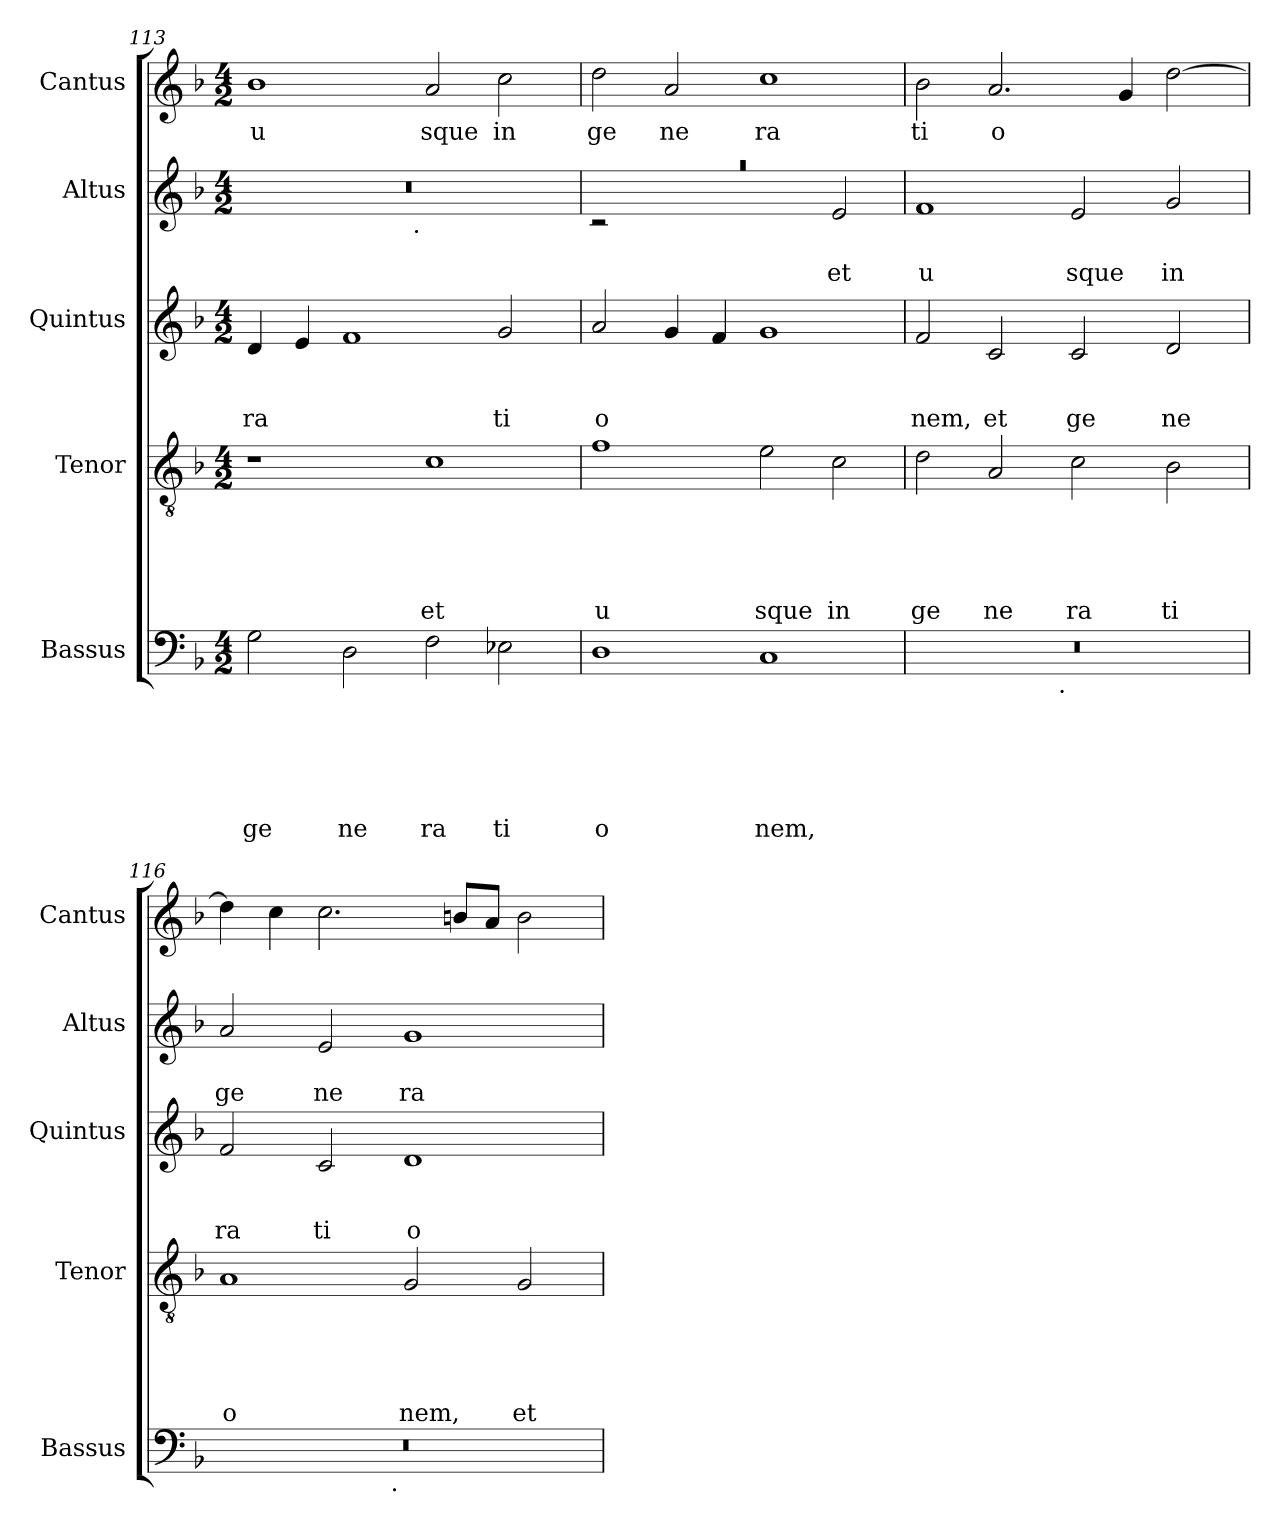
**kern	**text	**text	**text	**text	**text	**text	**kern	**text	**text	**text	**text	**text	**kern	**text	**text	**text	**kern	**text	**text	**kern	**text
*part5	*part5	*part5	*part5	*part5	*part5	*part5	*part4	*part4	*part4	*part4	*part4	*part4	*part3	*part3	*part3	*part3	*part2	*part2	*part2	*part1	*part1
*staff5	*staff5	*staff5	*staff5	*staff5	*staff5	*staff5	*staff4	*staff4	*staff4	*staff4	*staff4	*staff4	*staff3	*staff3	*staff3	*staff3	*staff2	*staff2	*staff2	*staff1	*staff1
*I"Bassus	*	*	*	*	*	*	*I"Tenor	*	*	*	*	*	*I"Quintus	*	*	*	*I"Altus	*	*	*I"Cantus	*
*I'Bassus	*	*	*	*	*	*	*I'Tenor	*	*	*	*	*	*I'Quintus	*	*	*	*I'Altus	*	*	*I'Cantus	*
*clefF4	*	*	*	*	*	*	*clefGv2	*	*	*	*	*	*clefG2	*	*	*	*clefG2	*	*	*clefG2	*
*k[b-]	*	*	*	*	*	*	*k[b-]	*	*	*	*	*	*k[b-]	*	*	*	*k[b-]	*	*	*k[b-]	*
*F:	*	*	*	*	*	*	*F:	*	*	*	*	*	*F:	*	*	*	*F:	*	*	*F:	*
*M4/2	*	*	*	*	*	*	*M4/2	*	*	*	*	*	*M4/2	*	*	*	*M4/2	*	*	*M4/2	*
=113	=113	=113	=113	=113	=113	=113	=113	=113	=113	=113	=113	=113	=113	=113	=113	=113	=113	=113	=113	=113	=113
!	!	!	!	!	!	!LO:LY:b	!	!	!	!	!	!	!	!	!	!LO:LY:b	!	!	!	!	!LO:LY:b
*	*	*	*	*	*	*	*	*	*	*	*	*	*	*	*	*	*^	*	*	*	*
2G\	.	.	.	.	.	ge	1r	.	.	.	.	.	4d/	.	.	ra	0r	2ryy	.	.	1b-	u
.	.	.	.	.	.	.	.	.	.	.	.	.	4e/	.	.	.	.	.	.	.	.	.
!	!	!	!	!	!	!LO:LY:b	!	!	!	!	!	!	!	!	!	!	!	!	!	!	!	!
2D\	.	.	.	.	.	ne	.	.	.	.	.	.	1f	.	.	.	.	4...ryy	.	.	.	.
!	!	!	!	!	!	!	!	!	!	!	!	!	!	!	!	!	!	!LO:TX:b:t=.	!	!	!	!
.	.	.	.	.	.	.	.	.	.	.	.	.	.	.	.	.	.	1ryy	.	.	.	.
!	!	!	!	!	!	!LO:LY:b	!	!	!	!	!	!LO:LY:b	!	!	!	!	!	!	!	!	!	!LO:LY:b
2F\	.	.	.	.	.	ra	1c	.	.	.	.	et	.	.	.	.	.	.	.	.	2a/	sque
!	!	!	!	!	!	!LO:LY:b	!	!	!	!	!	!	!	!	!	!LO:LY:b	!	!	!	!	!	!LO:LY:b
2E-X\	.	.	.	.	.	ti	.	.	.	.	.	.	2g/	.	.	ti	.	.	.	.	2cc\	in
.	.	.	.	.	.	.	.	.	.	.	.	.	.	.	.	.	.	32ryy	.	.	.	.
=114	=114	=114	=114	=114	=114	=114	=114	=114	=114	=114	=114	=114	=114	=114	=114	=114	=114	=114	=114	=114	=114	=114
!	!	!	!	!	!	!LO:LY:b	!	!	!	!	!	!LO:LY:b	!	!	!	!LO:LY:b	!LO:N:vis=1	!	!	!	!	!LO:LY:b
1D	.	.	.	.	.	o	1f	.	.	.	.	u	2a/	.	.	o	0raa	2rc	.	.	2dd\	ge
!	!	!	!	!	!	!	!	!	!	!	!	!	!	!	!	!	!	!	!	!	!	!LO:LY:b
.	.	.	.	.	.	.	.	.	.	.	.	.	4g/	.	.	.	.	1ryy	.	.	2a/	ne
.	.	.	.	.	.	.	.	.	.	.	.	.	4f/	.	.	.	.	.	.	.	.	.
!	!	!	!	!	!	!LO:LY:b	!	!	!	!	!	!LO:LY:b	!	!	!	!	!	!	!	!	!	!LO:LY:b
1C	.	.	.	.	.	nem,	2e\	.	.	.	.	sque	1g	.	.	.	.	.	.	.	1cc	ra
!	!	!	!	!	!	!	!	!	!	!	!	!LO:LY:b	!	!	!	!	!	!	!	!LO:LY:b	!	!
.	.	.	.	.	.	.	2c\	.	.	.	.	in	.	.	.	.	.	2e/	.	et	.	.
=115	=115	=115	=115	=115	=115	=115	=115	=115	=115	=115	=115	=115	=115	=115	=115	=115	=115	=115	=115	=115	=115	=115
!	!	!	!	!	!	!	!	!	!	!	!	!LO:LY:b	!	!	!	!LO:LY:b	!	!	!	!LO:LY:b	!	!LO:LY:b
*^	*	*	*	*	*	*	*	*	*	*	*	*	*	*	*	*	*v	*v	*	*	*	*
0r	2ryy	.	.	.	.	.	.	2d\	.	.	.	.	ge	2f/	.	.	nem,	1f	.	u	2b-\	ti
!	!	!	!	!	!	!	!	!	!	!	!	!	!LO:LY:b	!	!	!	!LO:LY:b	!	!	!	!	!LO:LY:b
.	4...ryy	.	.	.	.	.	.	2A/	.	.	.	.	ne	2c/	.	.	et	.	.	.	2.a/	o
!	!LO:TX:b:t=.	!	!	!	!	!	!	!	!	!	!	!	!	!	!	!	!	!	!	!	!	!
.	1ryy	.	.	.	.	.	.	.	.	.	.	.	.	.	.	.	.	.	.	.	.	.
!	!	!	!	!	!	!	!	!	!	!	!	!	!LO:LY:b	!	!	!	!LO:LY:b	!	!	!LO:LY:b	!	!
.	.	.	.	.	.	.	.	2c\	.	.	.	.	ra	2c/	.	.	ge	2e/	.	sque	.	.
.	.	.	.	.	.	.	.	.	.	.	.	.	.	.	.	.	.	.	.	.	4g/	.
!	!	!	!	!	!	!	!	!	!	!	!	!	!LO:LY:b	!	!	!	!LO:LY:b	!	!	!LO:LY:b	!	!
.	.	.	.	.	.	.	.	2B-\	.	.	.	.	ti	2d/	.	.	ne	2g/	.	in	[>2dd\	.
.	32ryy	.	.	.	.	.	.	.	.	.	.	.	.	.	.	.	.	.	.	.	.	.
=116	=116	=116	=116	=116	=116	=116	=116	=116	=116	=116	=116	=116	=116	=116	=116	=116	=116	=116	=116	=116	=116	=116
!	!	!	!	!	!	!	!	!	!	!	!	!	!LO:LY:b	!	!	!	!LO:LY:b	!	!	!LO:LY:b	!	!
0r	2ryy	.	.	.	.	.	.	1A	.	.	.	.	o	2f/	.	.	ra	2a/	.	ge	4dd\]	.
.	.	.	.	.	.	.	.	.	.	.	.	.	.	.	.	.	.	.	.	.	4cc\	.
!	!	!	!	!	!	!	!	!	!	!	!	!	!	!	!	!	!LO:LY:b	!	!	!LO:LY:b	!	!
.	4...ryy	.	.	.	.	.	.	.	.	.	.	.	.	2c/	.	.	ti	2e/	.	ne	2.cc\	.
!	!LO:TX:b:t=.	!	!	!	!	!	!	!	!	!	!	!	!	!	!	!	!	!	!	!	!	!
.	1ryy	.	.	.	.	.	.	.	.	.	.	.	.	.	.	.	.	.	.	.	.	.
!	!	!	!	!	!	!	!	!	!	!	!	!	!LO:LY:b	!	!	!	!LO:LY:b	!	!	!LO:LY:b	!	!
.	.	.	.	.	.	.	.	2G/	.	.	.	.	nem,	1d	.	.	o	1g	.	ra	.	.
.	.	.	.	.	.	.	.	.	.	.	.	.	.	.	.	.	.	.	.	.	8b/L	.
.	.	.	.	.	.	.	.	.	.	.	.	.	.	.	.	.	.	.	.	.	8a/J	.
!	!	!	!	!	!	!	!	!	!	!	!	!	!LO:LY:b	!	!	!	!	!	!	!	!	!
.	.	.	.	.	.	.	.	2G/	.	.	.	.	et	.	.	.	.	.	.	.	2b\	.
.	32ryy	.	.	.	.	.	.	.	.	.	.	.	.	.	.	.	.	.	.	.	.	.
*v	*v	*	*	*	*	*	*	*	*	*	*	*	*	*	*	*	*	*	*	*	*	*
=	=	=	=	=	=	=	=	=	=	=	=	=	=	=	=	=	=	=	=	=	=
*-	*-	*-	*-	*-	*-	*-	*-	*-	*-	*-	*-	*-	*-	*-	*-	*-	*-	*-	*-	*-	*-
